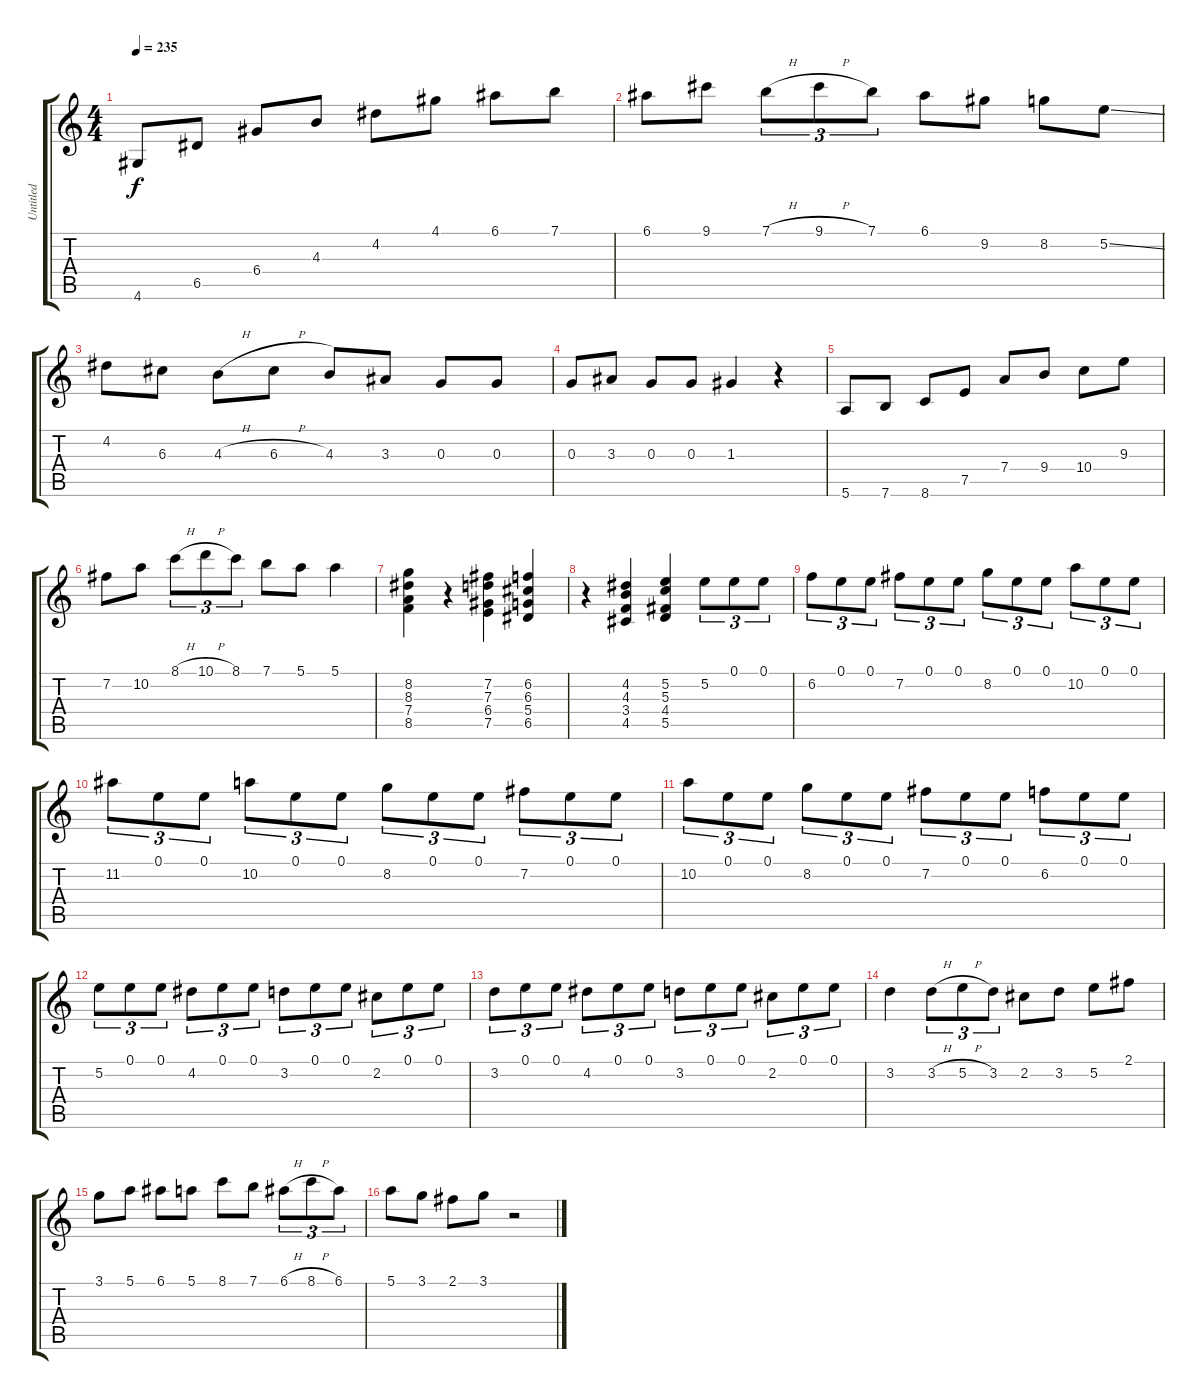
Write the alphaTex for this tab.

\track ("Untitled" "Untitled") {instrument acousticguitarsteel}
\staff {score tabs}
\tuning (E4 B3 G3 D3 A2 E2) {hide}
\ts (4 4)
\tempo 235
\clef g2
\ks c
4.6.8{dy f} 6.5.8 6.4.8 4.3.8 4.2.8 4.1.8 6.1.8 7.1.8 |
6.1.8 9.1.8 7.1{h}.8{tu (3 2)} 9.1{h}.8{tu (3 2)} 7.1.8{tu (3 2)} 6.1.8 9.2.8 8.2.8 5.2{ss}.8 |
4.2.8 6.3.8 4.3{h}.8 6.3{h}.8 4.3.8 3.3.8 0.3.8 0.3.8 |
0.3.8 3.3.8 0.3.8 0.3.8 1.3.4 r.4 |
5.6.8 7.6.8 8.6.8 7.5.8 7.4.8 9.4.8 10.4.8 9.3.8 |
7.2.8 10.2.8 8.1{h}.8{tu (3 2)} 10.1{h}.8{tu (3 2)} 8.1.8{tu (3 2)} 7.1.8 5.1.8 5.1.4 |
(8.2 8.3 7.4 8.5).4 r.4 (7.2 7.3 6.4 7.5).4 (6.2 6.3 5.4 6.5).4 |
r.4 (4.2 4.3 3.4 4.5).4 (5.2 5.3 4.4 5.5).4 5.2.8{tu (3 2)} 0.1.8{tu (3 2)} 0.1.8{tu (3 2)} |
6.2.8{tu (3 2)} 0.1.8{tu (3 2)} 0.1.8{tu (3 2)} 7.2.8{tu (3 2)} 0.1.8{tu (3 2)} 0.1.8{tu (3 2)} 8.2.8{tu (3 2)} 0.1.8{tu (3 2)} 0.1.8{tu (3 2)} 10.2.8{tu (3 2)} 0.1.8{tu (3 2)} 0.1.8{tu (3 2)} |
11.2.8{tu (3 2)} 0.1.8{tu (3 2)} 0.1.8{tu (3 2)} 10.2.8{tu (3 2)} 0.1.8{tu (3 2)} 0.1.8{tu (3 2)} 8.2.8{tu (3 2)} 0.1.8{tu (3 2)} 0.1.8{tu (3 2)} 7.2.8{tu (3 2)} 0.1.8{tu (3 2)} 0.1.8{tu (3 2)} |
10.2.8{tu (3 2)} 0.1.8{tu (3 2)} 0.1.8{tu (3 2)} 8.2.8{tu (3 2)} 0.1.8{tu (3 2)} 0.1.8{tu (3 2)} 7.2.8{tu (3 2)} 0.1.8{tu (3 2)} 0.1.8{tu (3 2)} 6.2.8{tu (3 2)} 0.1.8{tu (3 2)} 0.1.8{tu (3 2)} |
5.2.8{tu (3 2)} 0.1.8{tu (3 2)} 0.1.8{tu (3 2)} 4.2.8{tu (3 2)} 0.1.8{tu (3 2)} 0.1.8{tu (3 2)} 3.2.8{tu (3 2)} 0.1.8{tu (3 2)} 0.1.8{tu (3 2)} 2.2.8{tu (3 2)} 0.1.8{tu (3 2)} 0.1.8{tu (3 2)} |
3.2.8{tu (3 2)} 0.1.8{tu (3 2)} 0.1.8{tu (3 2)} 4.2.8{tu (3 2)} 0.1.8{tu (3 2)} 0.1.8{tu (3 2)} 3.2.8{tu (3 2)} 0.1.8{tu (3 2)} 0.1.8{tu (3 2)} 2.2.8{tu (3 2)} 0.1.8{tu (3 2)} 0.1.8{tu (3 2)} |
3.2.4 3.2{h}.8{tu (3 2)} 5.2{h}.8{tu (3 2)} 3.2.8{tu (3 2)} 2.2.8 3.2.8 5.2.8 2.1.8 |
3.1.8 5.1.8 6.1.8 5.1.8 8.1.8 7.1.8 6.1{h}.8{tu (3 2)} 8.1{h}.8{tu (3 2)} 6.1.8{tu (3 2)} |
5.1.8 3.1.8 2.1.8 3.1.8 r.2
